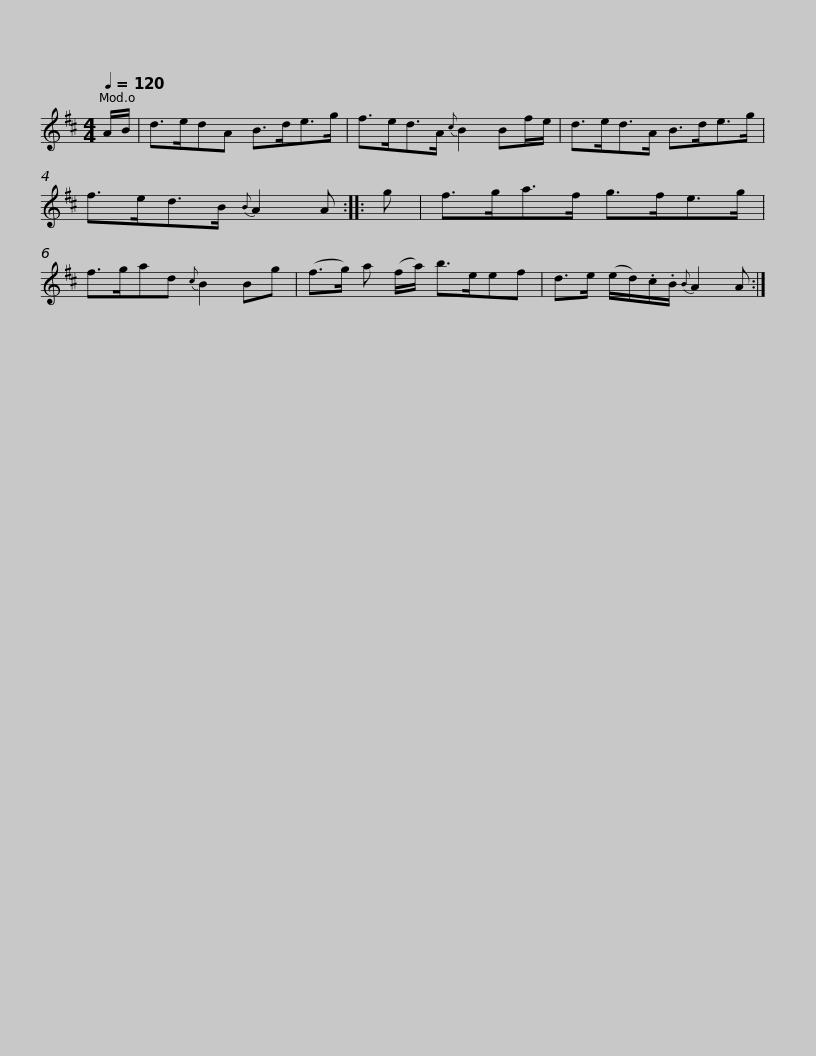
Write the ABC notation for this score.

X:1
L:1/8
Q:1/4=120
M:4/4
I:linebreak $
K:D
V:1 treble
V:1
 A/B/ | d>edA B>de>g | f>ed>A{c} B2 Bf/e/ | d>ed>A B>de>g | f>ed>B{B} A2 A :: %5
 g |$ f>ga>f g>fe>g | f>gad{c} B2 Bg | (f>g) a (f/a/) b>eef | d>e (e/d/).c/.B/{B} A2 A :| %10
